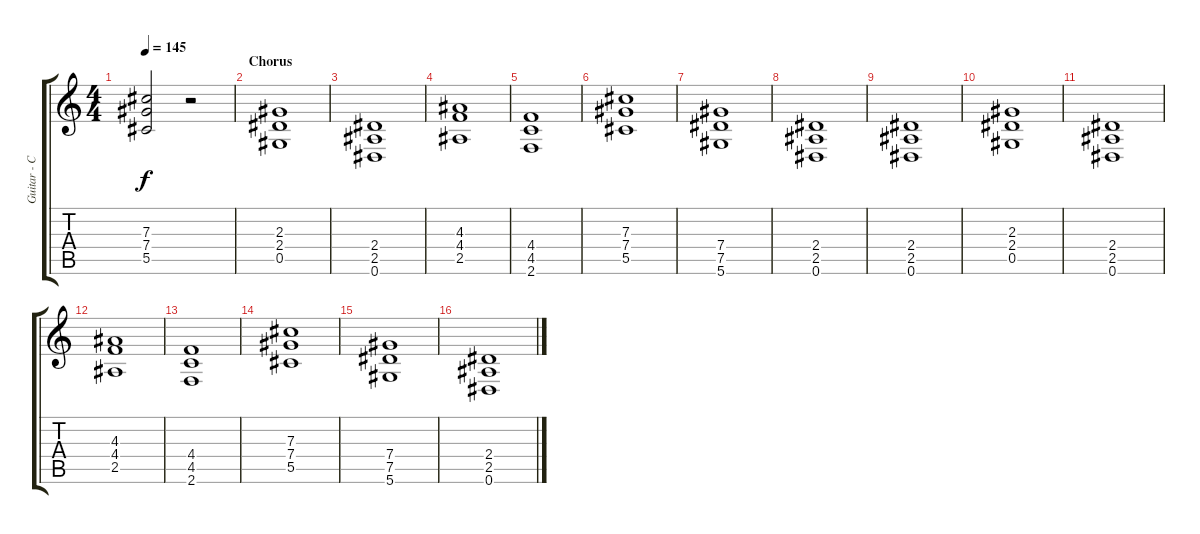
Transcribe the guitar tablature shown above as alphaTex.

\track ("Guitar - Chris Bay" "Guitar - C") {instrument distortionguitar}
\staff {score tabs}
\tuning (Eb4 Bb3 Gb3 Db3 Ab2 Eb2) {hide}
\ts (4 4)
\tempo 145
\clef g2
\ks c
(7.3 7.4 5.5).2{dy f} r.2 |
\section ("" "Chorus")
(2.3 2.4 0.5).1 |
(2.4 2.5 0.6).1 |
(4.3 4.4 2.5).1 |
(4.4 4.5 2.6).1 |
(7.3 7.4 5.5).1 |
(7.4 7.5 5.6).1 |
(2.4 2.5 0.6).1 |
(2.4 2.5 0.6).1 |
(2.3 2.4 0.5).1 |
(2.4 2.5 0.6).1 |
(4.3 4.4 2.5).1 |
(4.4 4.5 2.6).1 |
(7.3 7.4 5.5).1 |
(7.4 7.5 5.6).1 |
(2.4 2.5 0.6).1
